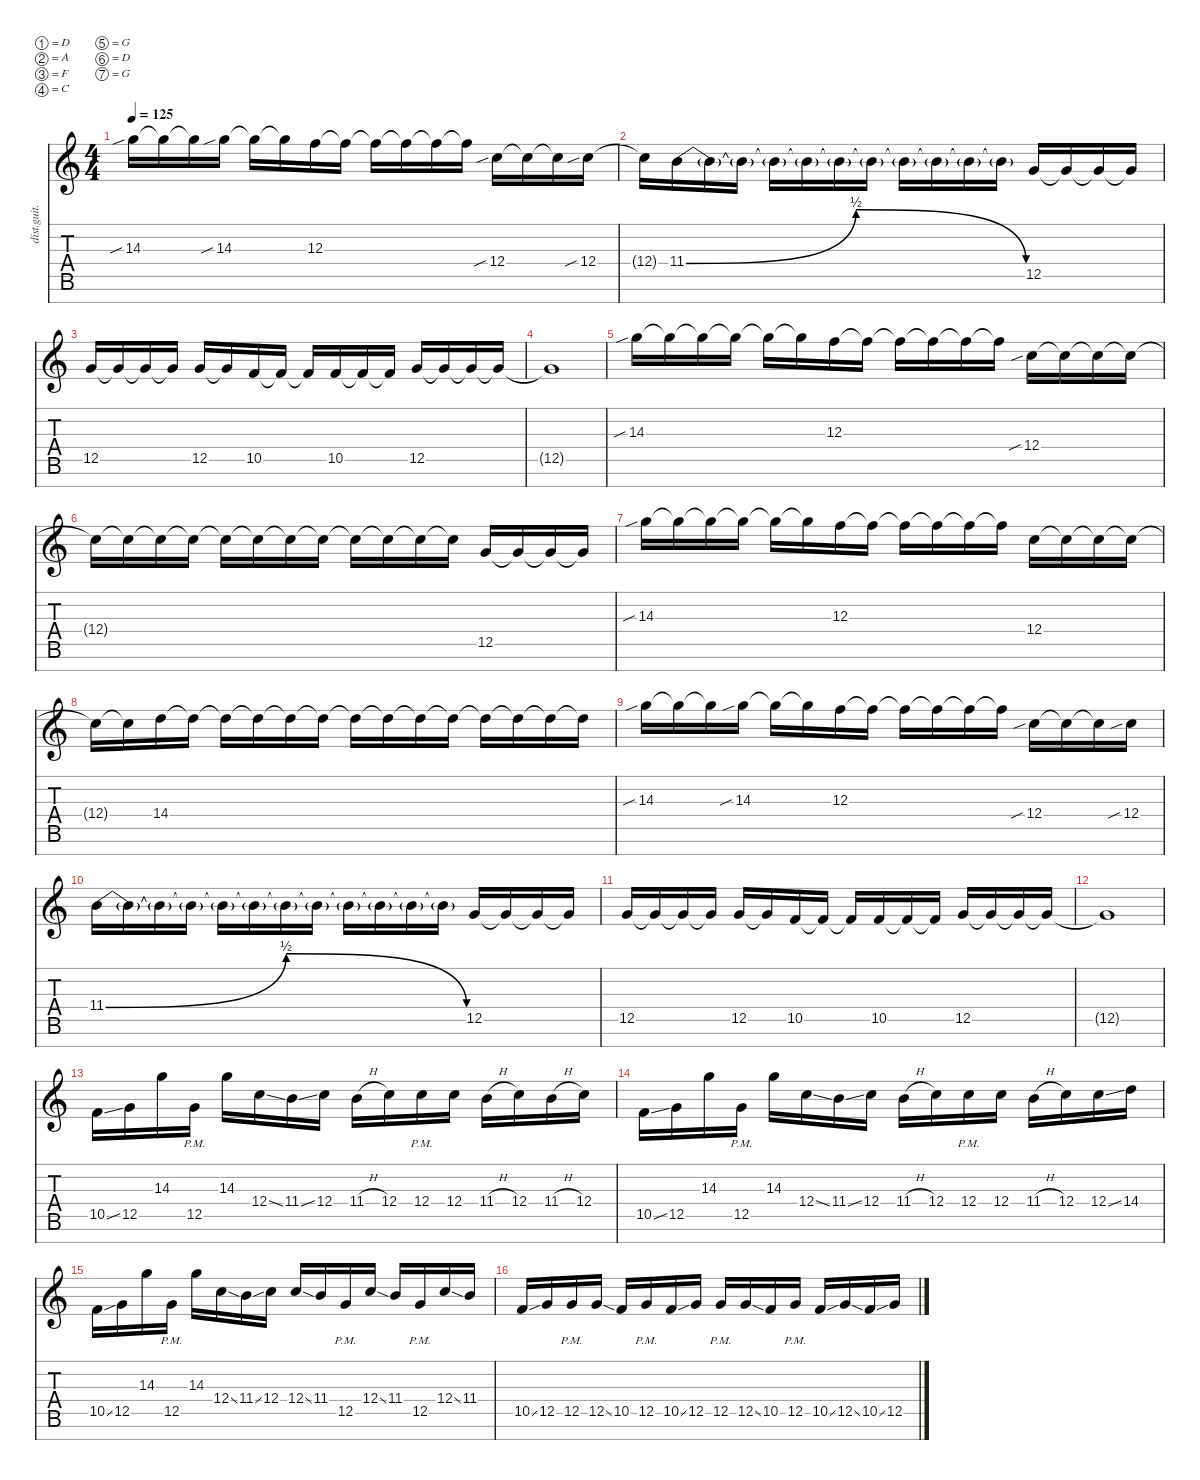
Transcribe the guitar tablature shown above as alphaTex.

\defaultSystemsLayout 4
\hideDynamics
\bracketExtendMode nobrackets
\otherSystemsTrackNameOrientation horizontal
\track ("lead" "dist.guit.") {instrument distortionguitar}
\staff {score tabs}
\tuning (D4 A3 F3 C3 G2 D2 G1)
\ts (4 4)
\tempo 125
\clef g2
\ks c
14.3{sib}.16{dy mf beam Down} 14.3{t}.16{beam Down} 14.3{t}.16{beam Down} 14.3{sib}.16{beam Down} 14.3{t}.16{beam Down} 14.3{t}.16{beam Down} 12.3.16{beam Down} 12.3{t}.16{beam Down} 12.3{t}.16{beam Down} 12.3{t}.16{beam Down} 12.3{t}.16{beam Down} 12.3{t}.16{beam Down} 12.4{sib}.16{beam Down} 12.4{t}.16{beam Down} 12.4{t}.16{beam Down} 12.4{sib}.16{beam Down} |
12.4{t}.16{beam Down} 11.4{be (bendrelease 0 0 10.2 2 20.4 2 30 0)}.16{beam Down} 11.4{t}.16{beam Down} 11.4{t}.16{beam Down} 11.4{t}.16{beam Down} 11.4{t}.16{beam Down} 11.4{t}.16{beam Down} 11.4{t}.16{beam Down} 11.4{t}.16{beam Down} 11.4{t}.16{beam Down} 11.4{t}.16{beam Down} 11.4{t}.16{beam Down} 12.5.16{beam Up} 12.5{t}.16{beam Up} 12.5{t}.16{beam Up} 12.5{t}.16{beam Up} |
12.5.16{beam Up} 12.5{t}.16{beam Up} 12.5{t}.16{beam Up} 12.5{t}.16{beam Up} 12.5.16{beam Up} 12.5{t}.16{beam Up} 10.5.16{beam Up} 10.5{t}.16{beam Up} 10.5{t}.16{beam Up} 10.5.16{beam Up} 10.5{t}.16{beam Up} 10.5{t}.16{beam Up} 12.5.16{beam Up} 12.5{t}.16{beam Up} 12.5{t}.16{beam Up} 12.5{t}.16{beam Up} |
12.5{t}.1{beam Up} |
14.3{sib}.16{beam Down} 14.3{t}.16{beam Down} 14.3{t}.16{beam Down} 14.3{t}.16{beam Down} 14.3{t}.16{beam Down} 14.3{t}.16{beam Down} 12.3.16{beam Down} 12.3{t}.16{beam Down} 12.3{t}.16{beam Down} 12.3{t}.16{beam Down} 12.3{t}.16{beam Down} 12.3{t}.16{beam Down} 12.4{sib}.16{beam Down} 12.4{t}.16{beam Down} 12.4{t}.16{beam Down} 12.4{t}.16{beam Down} |
12.4{t}.16{beam Down} 12.4{t}.16{beam Down} 12.4{t}.16{beam Down} 12.4{t}.16{beam Down} 12.4{t}.16{beam Down} 12.4{t}.16{beam Down} 12.4{t}.16{beam Down} 12.4{t}.16{beam Down} 12.4{t}.16{beam Down} 12.4{t}.16{beam Down} 12.4{t}.16{beam Down} 12.4{t}.16{beam Down} 12.5.16{beam Up} 12.5{t}.16{beam Up} 12.5{t}.16{beam Up} 12.5{t}.16{beam Up} |
14.3{sib}.16{beam Down} 14.3{t}.16{beam Down} 14.3{t}.16{beam Down} 14.3{t}.16{beam Down} 14.3{t}.16{beam Down} 14.3{t}.16{beam Down} 12.3.16{beam Down} 12.3{t}.16{beam Down} 12.3{t}.16{beam Down} 12.3{t}.16{beam Down} 12.3{t}.16{beam Down} 12.3{t}.16{beam Down} 12.4.16{beam Down} 12.4{t}.16{beam Down} 12.4{t}.16{beam Down} 12.4{t}.16{beam Down} |
12.4{t}.16{beam Down} 12.4{t}.16{beam Down} 14.4.16{beam Down} 14.4{t}.16{beam Down} 14.4{t}.16{beam Down} 14.4{t}.16{beam Down} 14.4{t}.16{beam Down} 14.4{t}.16{beam Down} 14.4{t}.16{beam Down} 14.4{t}.16{beam Down} 14.4{t}.16{beam Down} 14.4{t}.16{beam Down} 14.4{t}.16{beam Down} 14.4{t}.16{beam Down} 14.4{t}.16{beam Down} 14.4{t}.16{beam Down} |
14.3{sib}.16{beam Down} 14.3{t}.16{beam Down} 14.3{t}.16{beam Down} 14.3{sib}.16{beam Down} 14.3{t}.16{beam Down} 14.3{t}.16{beam Down} 12.3.16{beam Down} 12.3{t}.16{beam Down} 12.3{t}.16{beam Down} 12.3{t}.16{beam Down} 12.3{t}.16{beam Down} 12.3{t}.16{beam Down} 12.4{sib}.16{beam Down} 12.4{t}.16{beam Down} 12.4{t}.16{beam Down} 12.4{sib}.16{beam Down} |
11.4{be (bendrelease 0 0 9.6 2 20.4 2 30 0)}.16{beam Down} 11.4{t}.16{beam Down} 11.4{t}.16{beam Down} 11.4{t}.16{beam Down} 11.4{t}.16{beam Down} 11.4{t}.16{beam Down} 11.4{t}.16{beam Down} 11.4{t}.16{beam Down} 11.4{t}.16{beam Down} 11.4{t}.16{beam Down} 11.4{t}.16{beam Down} 11.4{t}.16{beam Down} 12.5.16{beam Up} 12.5{t}.16{beam Up} 12.5{t}.16{beam Up} 12.5{t}.16{beam Up} |
12.5.16{beam Up} 12.5{t}.16{beam Up} 12.5{t}.16{beam Up} 12.5{t}.16{beam Up} 12.5.16{beam Up} 12.5{t}.16{beam Up} 10.5.16{beam Up} 10.5{t}.16{beam Up} 10.5{t}.16{beam Up} 10.5.16{beam Up} 10.5{t}.16{beam Up} 10.5{t}.16{beam Up} 12.5.16{beam Up} 12.5{t}.16{beam Up} 12.5{t}.16{beam Up} 12.5{t}.16{beam Up} |
12.5{t}.1{beam Up} |
10.5{ss}.16{beam Down} 12.5.16{beam Down} 14.3.16{beam Down} 12.5{pm}.16{beam Down} 14.3.16{beam Down} 12.4{ss}.16{beam Down} 11.4{ss}.16{beam Down} 12.4.16{beam Down} 11.4{h}.16{beam Down} 12.4.16{beam Down} 12.4{pm}.16{beam Down} 12.4.16{beam Down} 11.4{h}.16{beam Down} 12.4.16{beam Down} 11.4{h}.16{beam Down} 12.4.16{beam Down} |
10.5{ss}.16{beam Down} 12.5.16{beam Down} 14.3.16{beam Down} 12.5{pm}.16{beam Down} 14.3.16{beam Down} 12.4{ss}.16{beam Down} 11.4{ss}.16{beam Down} 12.4.16{beam Down} 11.4{h}.16{beam Down} 12.4.16{beam Down} 12.4{pm}.16{beam Down} 12.4.16{beam Down} 11.4{h}.16{beam Down} 12.4.16{beam Down} 12.4{ss}.16{beam Down} 14.4.16{beam Down} |
10.5{ss}.16{beam Down} 12.5.16{beam Down} 14.3.16{beam Down} 12.5{pm}.16{beam Down} 14.3.16{beam Down} 12.4{ss}.16{beam Down} 11.4{ss}.16{beam Down} 12.4.16{beam Down} 12.4{ss}.16{beam Up} 11.4.16{beam Up} 12.5{pm}.16{beam Up} 12.4{ss}.16{beam Up} 11.4.16{beam Up} 12.5{pm}.16{beam Up} 12.4{ss}.16{beam Up} 11.4.16{beam Up} |
10.5{ss}.16{beam Up} 12.5.16{beam Up} 12.5{pm}.16{beam Up} 12.5{ss}.16{beam Up} 10.5.16{beam Up} 12.5{pm}.16{beam Up} 10.5{ss}.16{beam Up} 12.5.16{beam Up} 12.5{pm}.16{beam Up} 12.5{ss}.16{beam Up} 10.5.16{beam Up} 12.5{pm}.16{beam Up} 10.5{ss}.16{beam Up} 12.5{ss}.16{beam Up} 10.5{ss}.16{beam Up} 12.5.16{beam Up}
